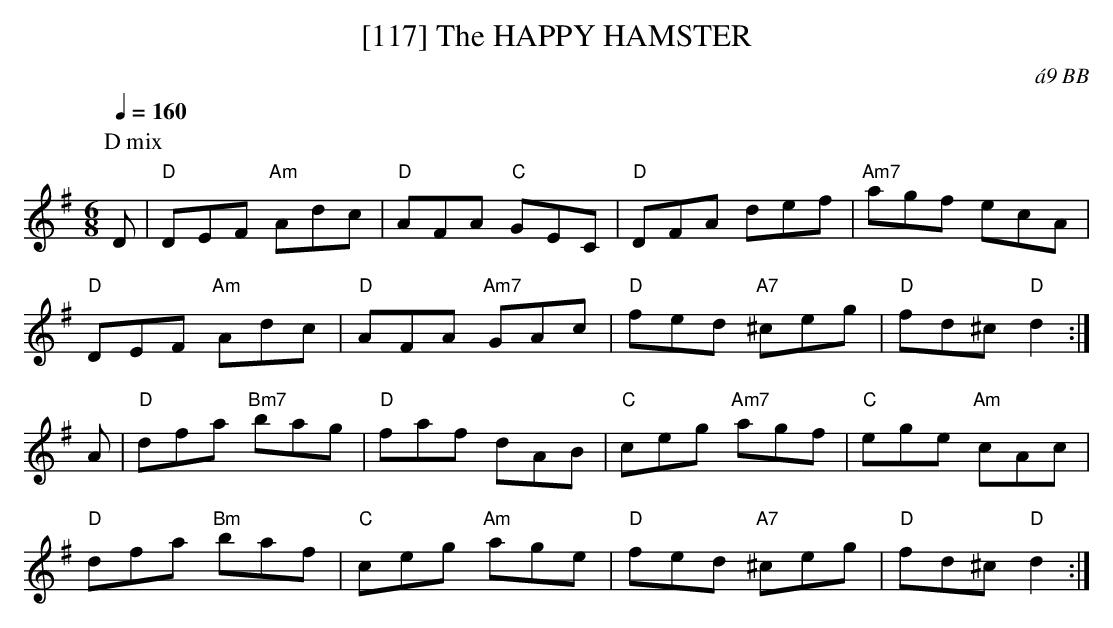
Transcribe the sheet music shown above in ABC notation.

X:1
T:[117] The HAPPY HAMSTER
C:\'a9 BB
Q:1/4=160
M:6/8
L:1/8
K:G
P:D mix
D|"D"DEF "Am"Adc|"D"AFA "C"GEC|"D"DFA def|"Am7"agf ecA|
"D"DEF "Am"Adc|"D"AFA "Am7"GAc|"D"fed "A7"^ceg|"D"fd^c "D"d2 :|
A|"D"dfa "Bm7"bag|"D"faf dAB|"C"ceg "Am7"agf|"C"ege "Am"cAc|
"D"dfa "Bm"baf|"C"ceg "Am"age|"D"fed "A7"^ceg|"D"fd^c "D"d2 :|
